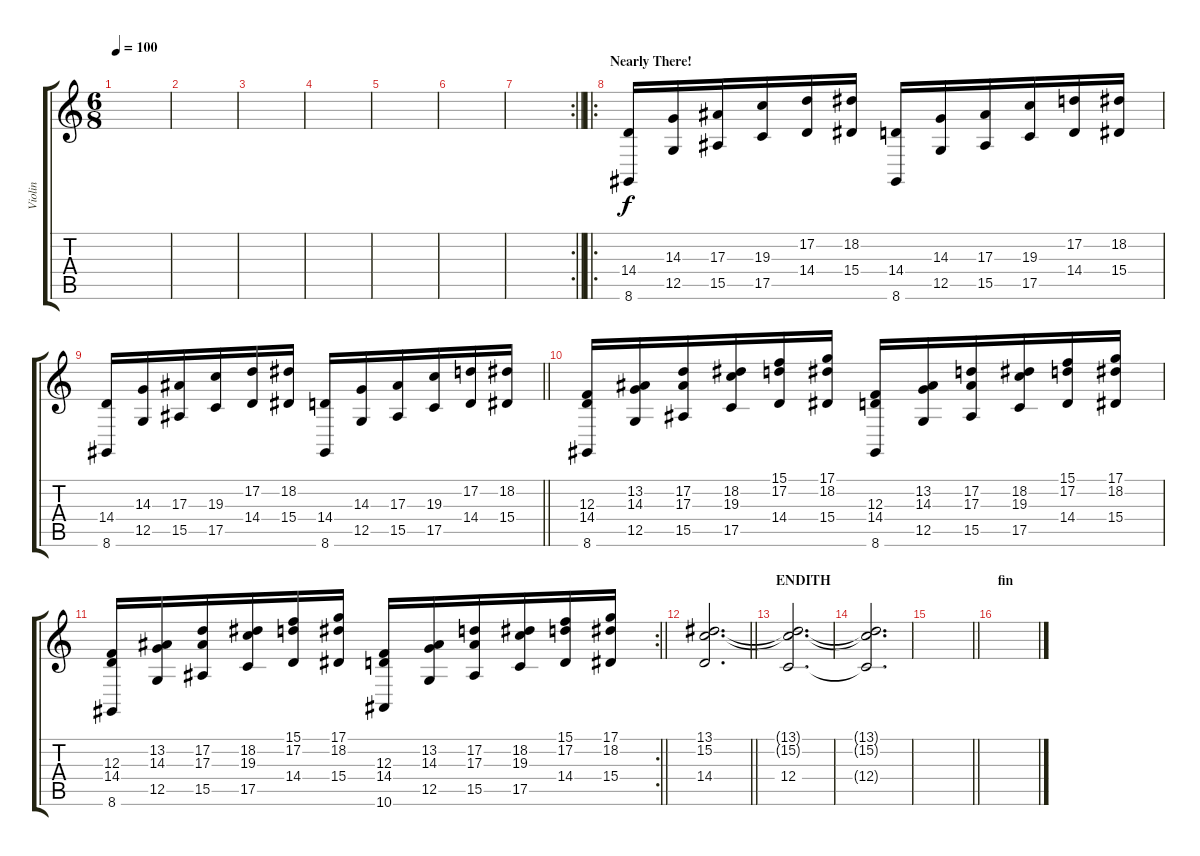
\track ("Violin" "Violin") {instrument pad1newage}
\staff {score tabs}
\tuning (D4 A3 F3 C3 G2 C2) {hide}
\ts (6 8)
\tempo 100
\clef g2
\ks c
|
|
|
|
|
|
\rc 2
\barLineRight lightlight
|
\ro
\section ("" "Nearly There!")
(14.4 8.6).16{instrument pad1newage} (14.3 12.5).16 (17.3 15.5).16 (19.3 17.5).16 (17.2 14.4).16 (18.2 15.4).16 (14.4 8.6).16 (14.3 12.5).16 (17.3 15.5).16 (19.3 17.5).16 (17.2 14.4).16 (18.2 15.4).16 |
\barLineRight lightlight
(14.4 8.6).16 (14.3 12.5).16 (17.3 15.5).16 (19.3 17.5).16 (17.2 14.4).16 (18.2 15.4).16 (14.4 8.6).16 (14.3 12.5).16 (17.3 15.5).16 (19.3 17.5).16 (17.2 14.4).16 (18.2 15.4).16 |
(12.3 14.4 8.6).16 (13.2 14.3 12.5).16 (17.2 17.3 15.5).16 (18.2 19.3 17.5).16 (15.1 17.2 14.4).16 (17.1 18.2 15.4).16 (12.3 14.4 8.6).16 (13.2 14.3 12.5).16 (17.2 17.3 15.5).16 (18.2 19.3 17.5).16 (15.1 17.2 14.4).16 (17.1 18.2 15.4).16 |
\rc 2
\barLineRight lightlight
(12.3 14.4 8.6).16 (13.2 14.3 12.5).16 (17.2 17.3 15.5).16 (18.2 19.3 17.5).16 (15.1 17.2 14.4).16 (17.1 18.2 15.4).16 (12.3 14.4 10.6).16 (13.2 14.3 12.5).16 (17.2 17.3 15.5).16 (18.2 19.3 17.5).16 (15.1 17.2 14.4).16 (17.1 18.2 15.4).16 |
\barLineRight lightlight
(13.1 15.2 14.4).2{d} |
\section ("" "ENDITH")
(13.1{t} 15.2{t} 12.4).2{d} |
(13.1{t} 15.2{t} 12.4{t}).2{d} |
\barLineRight lightlight
|
\section ("" "fin")
